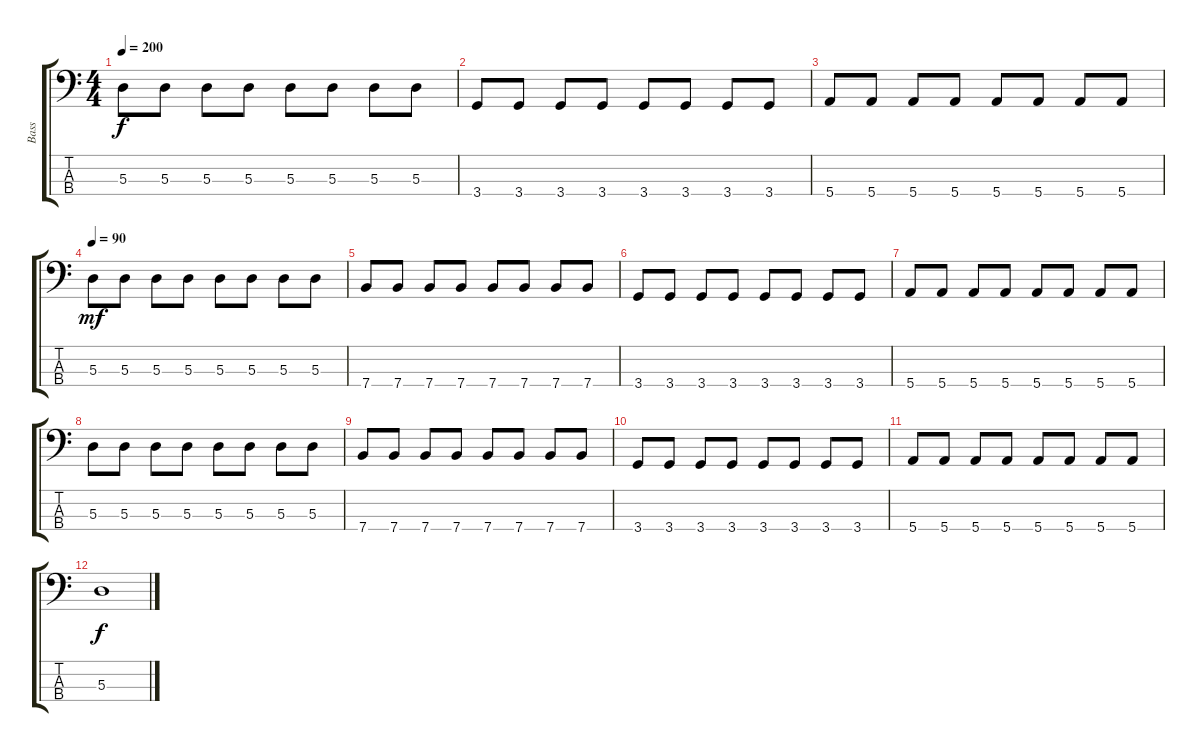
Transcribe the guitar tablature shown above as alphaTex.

\track ("Bass" "Bass") {instrument electricbassfinger}
\staff {score tabs}
\tuning (G2 D2 A1 E1) {hide}
\ts (4 4)
\tempo 200
\clef f4
\ks c
5.3.8{dy f} 5.3.8 5.3.8 5.3.8 5.3.8 5.3.8 5.3.8 5.3.8 |
3.4.8 3.4.8 3.4.8 3.4.8 3.4.8 3.4.8 3.4.8 3.4.8 |
5.4.8 5.4.8 5.4.8 5.4.8 5.4.8 5.4.8 5.4.8 5.4.8 |
\tempo 90
5.3.8{dy mf} 5.3.8 5.3.8 5.3.8 5.3.8 5.3.8 5.3.8 5.3.8 |
7.4.8 7.4.8 7.4.8 7.4.8 7.4.8 7.4.8 7.4.8 7.4.8 |
3.4.8 3.4.8 3.4.8 3.4.8 3.4.8 3.4.8 3.4.8 3.4.8 |
5.4.8 5.4.8 5.4.8 5.4.8 5.4.8 5.4.8 5.4.8 5.4.8 |
5.3.8 5.3.8 5.3.8 5.3.8 5.3.8 5.3.8 5.3.8 5.3.8 |
7.4.8 7.4.8 7.4.8 7.4.8 7.4.8 7.4.8 7.4.8 7.4.8 |
3.4.8 3.4.8 3.4.8 3.4.8 3.4.8 3.4.8 3.4.8 3.4.8 |
5.4.8 5.4.8 5.4.8 5.4.8 5.4.8 5.4.8 5.4.8 5.4.8 |
5.3.1{dy f}
